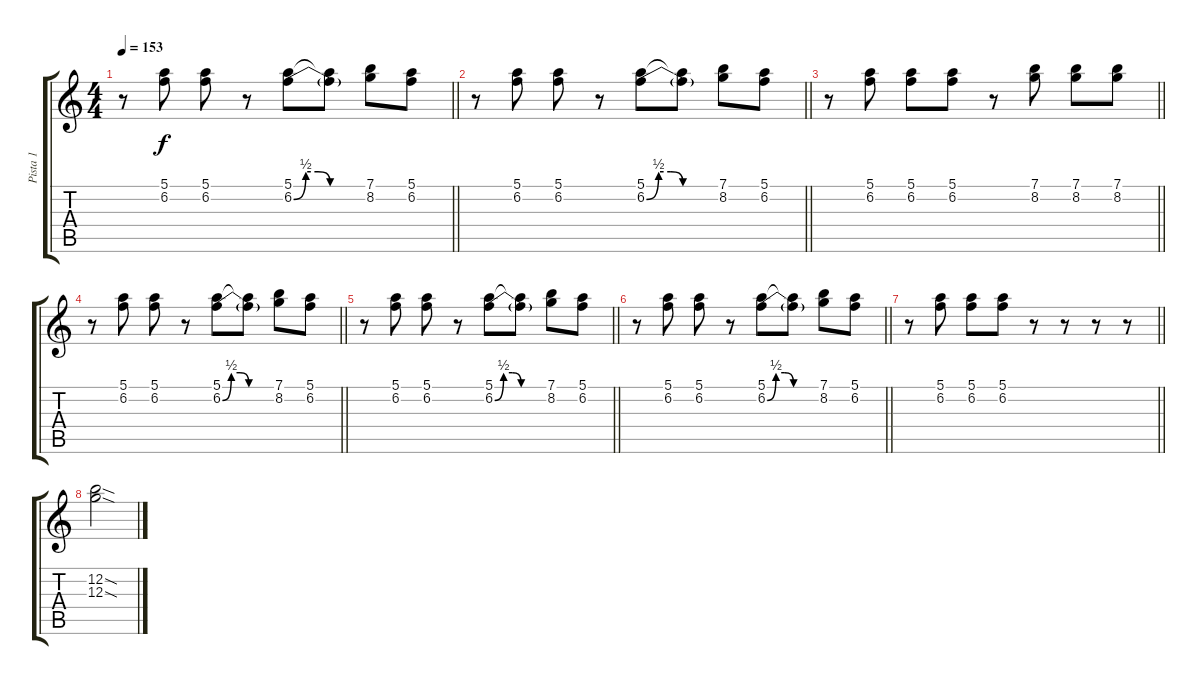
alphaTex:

\track ("Pista 1" "Pista 1") {instrument distortionguitar}
\staff {score tabs}
\tuning (E4 B3 G3 D3 A2 E2) {hide}
\ts (4 4)
\tempo 153
\clef g2
\barLineRight lightlight
\ks c
r.8{dy f} (5.1 6.2).8 (5.1 6.2).8 r.8 (5.1 6.2{be (custom 0 0 10 2 20 2 30 0 60 0)}).8 (5.1{t} 6.2{t}).8 (7.1 8.2).8 (5.1 6.2).8 |
\barLineRight lightlight
r.8 (5.1 6.2).8 (5.1 6.2).8 r.8 (5.1 6.2{be (custom 0 0 10 2 20 2 30 0 60 0)}).8 (5.1{t} 6.2{t}).8 (7.1 8.2).8 (5.1 6.2).8 |
\barLineRight lightlight
r.8 (5.1 6.2).8 (5.1 6.2).8 (5.1 6.2).8 r.8 (7.1 8.2).8 (7.1 8.2).8 (7.1 8.2).8 |
\barLineRight lightlight
r.8 (5.1 6.2).8 (5.1 6.2).8 r.8 (5.1 6.2{be (custom 0 0 10 2 20 2 30 0 60 0)}).8 (5.1{t} 6.2{t}).8 (7.1 8.2).8 (5.1 6.2).8 |
\barLineRight lightlight
r.8 (5.1 6.2).8 (5.1 6.2).8 r.8 (5.1 6.2{be (custom 0 0 10 2 20 2 30 0 60 0)}).8 (5.1{t} 6.2{t}).8 (7.1 8.2).8 (5.1 6.2).8 |
\barLineRight lightlight
r.8 (5.1 6.2).8 (5.1 6.2).8 r.8 (5.1 6.2{be (custom 0 0 10 2 20 2 30 0 60 0)}).8 (5.1{t} 6.2{t}).8 (7.1 8.2).8 (5.1 6.2).8 |
\barLineRight lightlight
r.8 (5.1 6.2).8 (5.1 6.2).8 (5.1 6.2).8 r.8 r.8 r.8 r.8 |
(12.2{sod} 12.3{sod}).2
